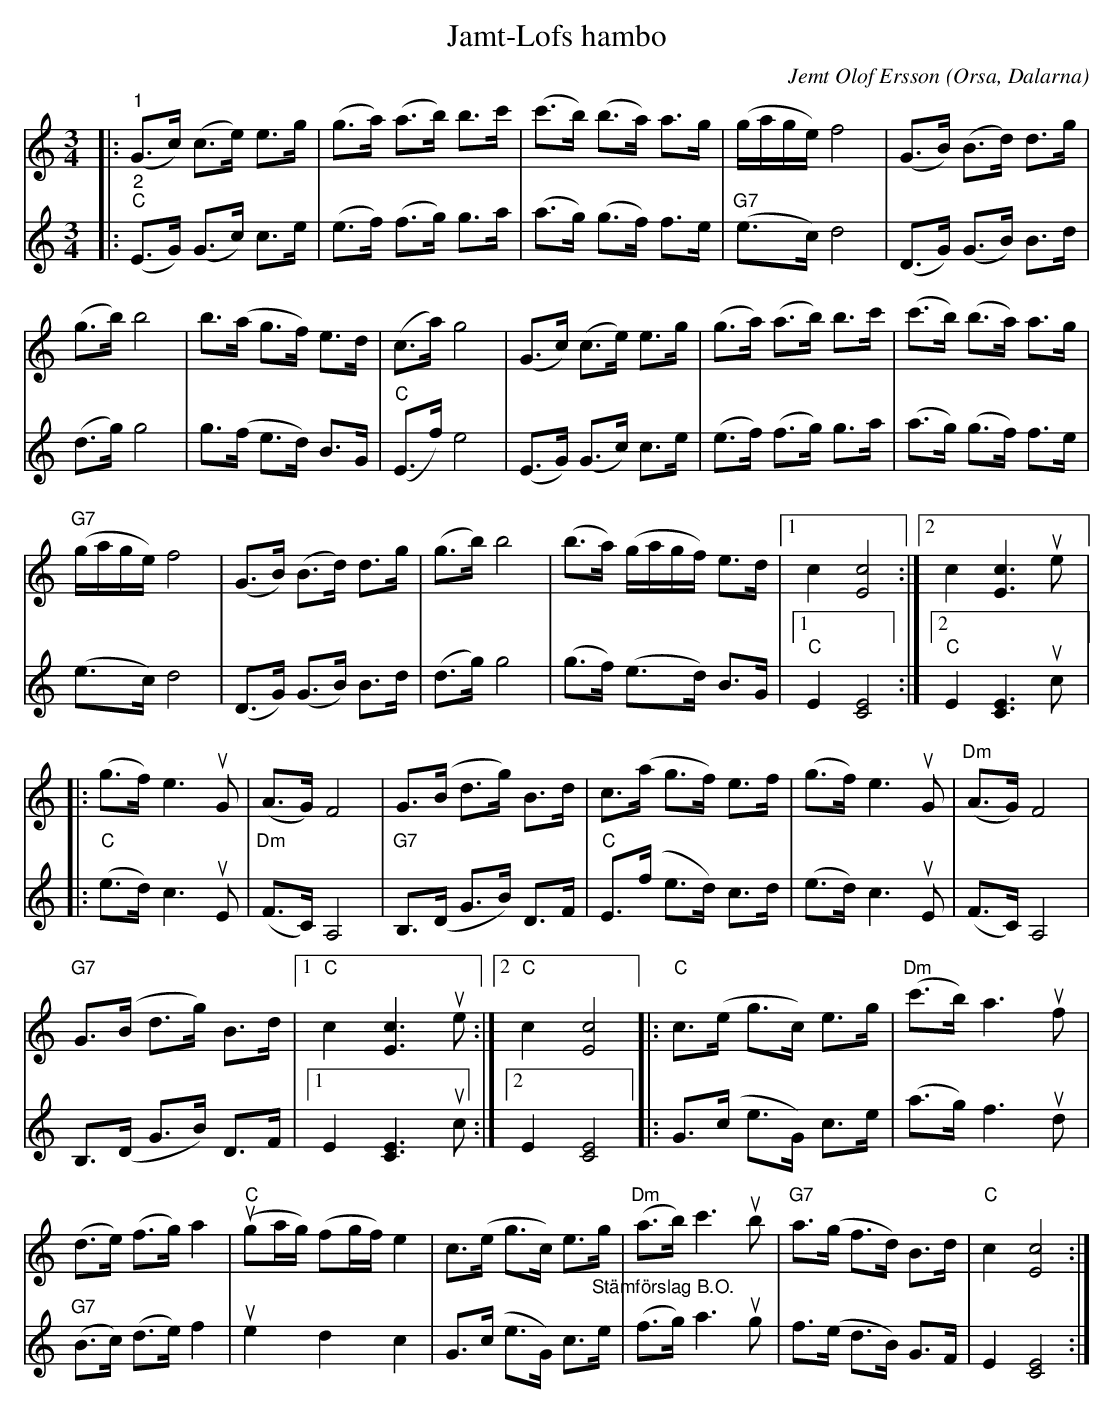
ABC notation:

X:1
T:Jamt-Lofs hambo
C:Jemt Olof Ersson
O:Orsa, Dalarna
L:1/8
M:3/4
K:C
V:1
|:"^1" (G>c) (c>e) e>g | (g>a) (a>b) b>c' | (c'>b) (b>a) a>g | (g/a/g/e/) f4 | (G>B) (B>d) d>g |
(g>b) b4 | b>(a g>f) e>d | (c>a) g4 | (G>c) (c>e) e>g | (g>a) (a>b) b>c' | (c'>b) (b>a) a>g |
"G7" (g/a/g/e/) f4 | (G>B) (B>d) d>g | (g>b) b4 | (b>a) (g/a/g/f/) e>d |1 c2 [Ec]4 :|2 c2 [Ec]3u e |:
(g>f) e3u G | (A>G) F4 | G>(B d>g) B>d | c>(a g>f) e>f | (g>f) e3u G | "Dm" (A>G) F4 |
"G7" G>(B d>g) B>d |1"C" c2 [Ec]3u e :|2"C" c2 [Ec]4 |:"C" c>(e g>c) e>g | "Dm" (c'>b) a3u f |
(d>e) (f>g) a2 |u"C" (ga/g/) (fg/f/) e2 | c>(e g>c) e>g | "Dm" (a>b) c'3u b |"G7" a>(g f>d) B>d |"C" c2 [Ec]4 :|
V:2
|:"^2""C" (E>G) (G>c) c>e | (e>f) (f>g) g>a | (a>g) (g>f) f>e |"G7" (e>c) d4 | (D>G) (G>B) B>d |
(d>g) g4 | g>(f e>d) B>G |"C" (E>f) e4 | (E>G) (G>c) c>e | (e>f) (f>g) g>a | (a>g) (g>f) f>e |
(e>c) d4 | (D>G) (G>B) B>d | (d>g) g4 | (g>f) (e>d) B>G |1"C" E2 [CE]4 :|2"C" E2 [CE]3u c |:
"C" (e>d) c3u E |"Dm" (F>C) A,4 |"G7" B,>(D G>B) D>F |"C" E>(f e>d) c>d | (e>d) c3u E |
(F>C) A,4 | B,>(D G>B) D>F |1 E2 [CE]3u c :|2 E2 [CE]4 |: G>(c e>G) c>e | (a>g) f3u d |
"G7" (B>c) (d>e) f2 |u e2 d2 c2 | G>(c e>G) c>"^Stämförslag B.O."e |
(f>g) a3u g | f>(e d>B) G>F | E2 [CE]4 :|
